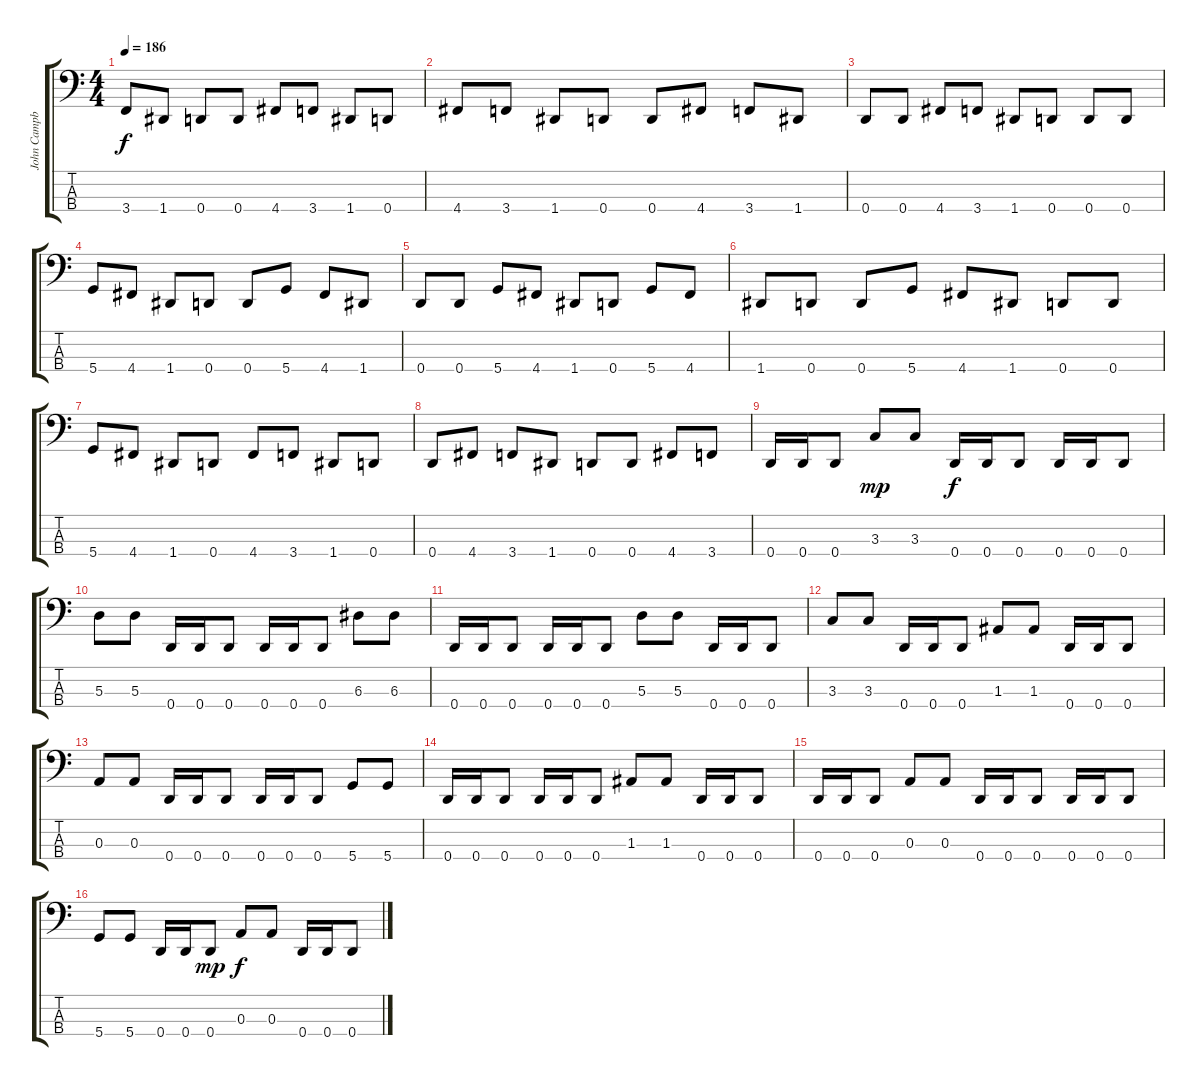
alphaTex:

\track ("John Campbell" "John Campb") {instrument electricbasspick}
\staff {score tabs}
\tuning (G2 D2 A1 D1) {hide}
\ts (4 4)
\tempo 186
\clef f4
\ks c
3.4.8{dy f} 1.4.8 0.4.8 0.4.8 4.4.8 3.4.8 1.4.8 0.4.8 |
4.4.8 3.4.8 1.4.8 0.4.8 0.4.8 4.4.8 3.4.8 1.4.8 |
0.4.8 0.4.8 4.4.8 3.4.8 1.4.8 0.4.8 0.4.8 0.4.8 |
5.4.8 4.4.8 1.4.8 0.4.8 0.4.8 5.4.8 4.4.8 1.4.8 |
0.4.8 0.4.8 5.4.8 4.4.8 1.4.8 0.4.8 5.4.8 4.4.8 |
1.4.8 0.4.8 0.4.8 5.4.8 4.4.8 1.4.8 0.4.8 0.4.8 |
5.4.8 4.4.8 1.4.8 0.4.8 4.4.8 3.4.8 1.4.8 0.4.8 |
0.4.8 4.4.8 3.4.8 1.4.8 0.4.8 0.4.8 4.4.8 3.4.8 |
0.4.16 0.4.16 0.4.8 3.3.8{dy mp} 3.3.8 0.4.16{dy f} 0.4.16 0.4.8 0.4.16 0.4.16 0.4.8 |
5.3.8 5.3.8 0.4.16 0.4.16 0.4.8 0.4.16 0.4.16 0.4.8 6.3.8 6.3.8 |
0.4.16 0.4.16 0.4.8 0.4.16 0.4.16 0.4.8 5.3.8 5.3.8 0.4.16 0.4.16 0.4.8 |
3.3.8 3.3.8 0.4.16 0.4.16 0.4.8 1.3.8 1.3.8 0.4.16 0.4.16 0.4.8 |
0.3.8 0.3.8 0.4.16 0.4.16 0.4.8 0.4.16 0.4.16 0.4.8 5.4.8 5.4.8 |
0.4.16 0.4.16 0.4.8 0.4.16 0.4.16 0.4.8 1.3.8 1.3.8 0.4.16 0.4.16 0.4.8 |
0.4.16 0.4.16 0.4.8 0.3.8 0.3.8 0.4.16 0.4.16 0.4.8 0.4.16 0.4.16 0.4.8 |
5.4.8 5.4.8 0.4.16 0.4.16 0.4.8{dy mp} 0.3.8{dy f} 0.3.8 0.4.16 0.4.16 0.4.8
